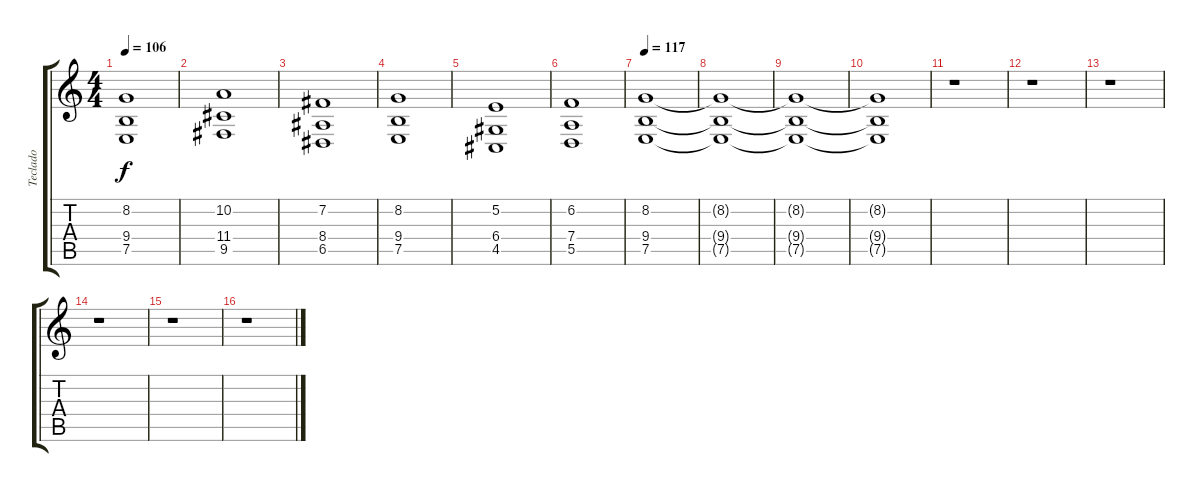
\track ("Teclado" "Teclado") {instrument stringensemble1}
\staff {score tabs}
\tuning (E4 B3 G3 D3 A2 E2) {hide}
\ts (4 4)
\tempo 106
\clef g2
\ks c
(8.2 9.4 7.5).1{dy f} |
(10.2 11.4 9.5).1 |
(7.2 8.4 6.5).1 |
(8.2 9.4 7.5).1 |
(5.2 6.4 4.5).1 |
(6.2 7.4 5.5).1 |
\tempo 117
(8.2 9.4 7.5).1 |
(8.2{t} 9.4{t} 7.5{t}).1 |
(8.2{t} 9.4{t} 7.5{t}).1{volume 0} |
(8.2{t} 9.4{t} 7.5{t}).1 |
r.1 |
r.1 |
r.1 |
r.1 |
r.1 |
r.1
